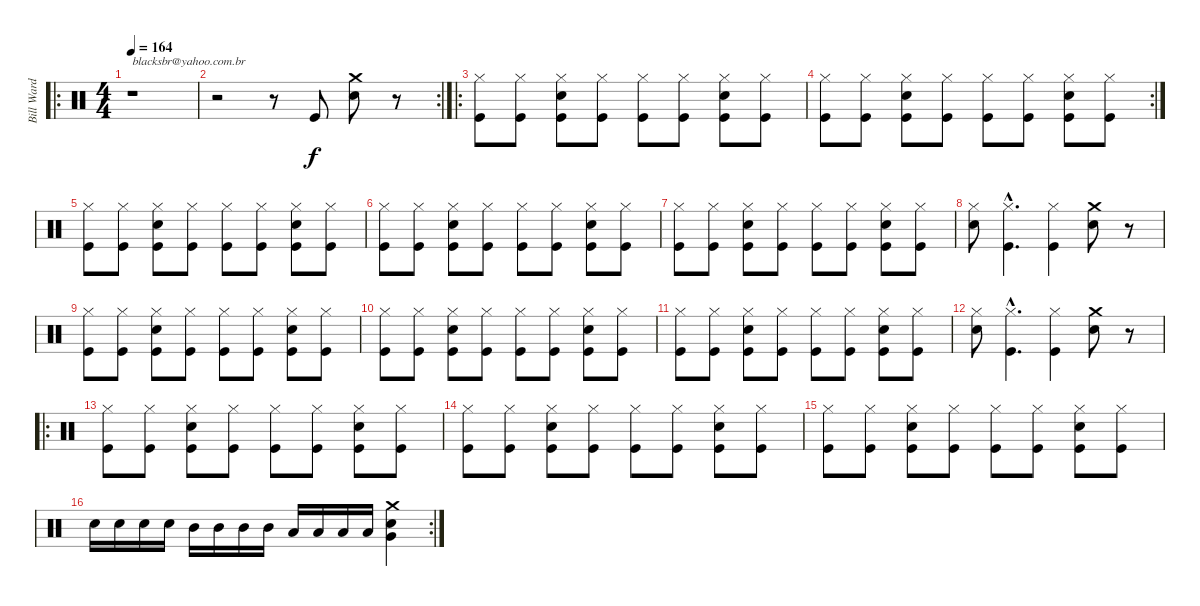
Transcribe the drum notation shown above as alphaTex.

\track ("Bill Ward" "Bill Ward") {instrument percussion}
\staff {score}
\articulation defaults
\ro
\ts (4 4)
\tempo 164
\clef neutral
\ks c
r.1{txt "blacksbr@yahoo.com.br" dy f} |
\rc 2
r.2 r.8 "Kick (hit)".8 ("Crash medium (hit)" "Snare (hit) 2").8 r.8 |
\ro
("Hi-Hat (closed)" "Kick (hit)").8 ("Hi-Hat (closed)" "Kick (hit)").8 ("Hi-Hat (closed)" "Snare (hit) 2" "Kick (hit)").8 ("Hi-Hat (closed)" "Kick (hit)").8 ("Hi-Hat (closed)" "Kick (hit)").8 ("Hi-Hat (closed)" "Kick (hit)").8 ("Hi-Hat (closed)" "Snare (hit) 2" "Kick (hit)").8 ("Hi-Hat (closed)" "Kick (hit)").8 |
\rc 2
("Hi-Hat (closed)" "Kick (hit)").8 ("Hi-Hat (closed)" "Kick (hit)").8 ("Hi-Hat (closed)" "Snare (hit) 2" "Kick (hit)").8 ("Hi-Hat (closed)" "Kick (hit)").8 ("Hi-Hat (closed)" "Kick (hit)").8 ("Hi-Hat (closed)" "Kick (hit)").8 ("Hi-Hat (closed)" "Snare (hit) 2" "Kick (hit)").8 ("Hi-Hat (closed)" "Kick (hit)").8 |
("Hi-Hat (closed)" "Kick (hit)").8 ("Hi-Hat (closed)" "Kick (hit)").8 ("Hi-Hat (closed)" "Snare (hit) 2" "Kick (hit)").8 ("Hi-Hat (closed)" "Kick (hit)").8 ("Hi-Hat (closed)" "Kick (hit)").8 ("Hi-Hat (closed)" "Kick (hit)").8 ("Hi-Hat (closed)" "Snare (hit) 2" "Kick (hit)").8 ("Hi-Hat (closed)" "Kick (hit)").8 |
("Hi-Hat (closed)" "Kick (hit)").8 ("Hi-Hat (closed)" "Kick (hit)").8 ("Hi-Hat (closed)" "Snare (hit) 2" "Kick (hit)").8 ("Hi-Hat (closed)" "Kick (hit)").8 ("Hi-Hat (closed)" "Kick (hit)").8 ("Hi-Hat (closed)" "Kick (hit)").8 ("Hi-Hat (closed)" "Snare (hit) 2" "Kick (hit)").8 ("Hi-Hat (closed)" "Kick (hit)").8 |
("Hi-Hat (closed)" "Kick (hit)").8 ("Hi-Hat (closed)" "Kick (hit)").8 ("Hi-Hat (closed)" "Snare (hit) 2" "Kick (hit)").8 ("Hi-Hat (closed)" "Kick (hit)").8 ("Hi-Hat (closed)" "Kick (hit)").8 ("Hi-Hat (closed)" "Kick (hit)").8 ("Hi-Hat (closed)" "Snare (hit) 2" "Kick (hit)").8 ("Hi-Hat (closed)" "Kick (hit)").8 |
("Hi-Hat (closed)" "Snare (hit) 2").8 ("Hi-Hat (closed)"{hac} "Kick (hit)"{hac}).4{d} ("Hi-Hat (closed)" "Kick (hit)").4 ("Crash medium (hit)" "Snare (hit) 2").8 r.8 |
("Hi-Hat (closed)" "Kick (hit)").8 ("Hi-Hat (closed)" "Kick (hit)").8 ("Hi-Hat (closed)" "Snare (hit) 2" "Kick (hit)").8 ("Hi-Hat (closed)" "Kick (hit)").8 ("Hi-Hat (closed)" "Kick (hit)").8 ("Hi-Hat (closed)" "Kick (hit)").8 ("Hi-Hat (closed)" "Snare (hit) 2" "Kick (hit)").8 ("Hi-Hat (closed)" "Kick (hit)").8 |
("Hi-Hat (closed)" "Kick (hit)").8 ("Hi-Hat (closed)" "Kick (hit)").8 ("Hi-Hat (closed)" "Snare (hit) 2" "Kick (hit)").8 ("Hi-Hat (closed)" "Kick (hit)").8 ("Hi-Hat (closed)" "Kick (hit)").8 ("Hi-Hat (closed)" "Kick (hit)").8 ("Hi-Hat (closed)" "Snare (hit) 2" "Kick (hit)").8 ("Hi-Hat (closed)" "Kick (hit)").8 |
("Hi-Hat (closed)" "Kick (hit)").8 ("Hi-Hat (closed)" "Kick (hit)").8 ("Hi-Hat (closed)" "Snare (hit) 2" "Kick (hit)").8 ("Hi-Hat (closed)" "Kick (hit)").8 ("Hi-Hat (closed)" "Kick (hit)").8 ("Hi-Hat (closed)" "Kick (hit)").8 ("Hi-Hat (closed)" "Snare (hit) 2" "Kick (hit)").8 ("Hi-Hat (closed)" "Kick (hit)").8 |
("Hi-Hat (closed)" "Snare (hit) 2").8 ("Hi-Hat (closed)"{hac} "Kick (hit)"{hac}).4{d} ("Hi-Hat (closed)" "Kick (hit)").4 ("Crash medium (hit)" "Snare (hit) 2").8 r.8 |
\ro
("Hi-Hat (closed)" "Kick (hit)").8 ("Hi-Hat (closed)" "Kick (hit)").8 ("Hi-Hat (closed)" "Snare (hit) 2" "Kick (hit)").8 ("Hi-Hat (closed)" "Kick (hit)").8 ("Hi-Hat (closed)" "Kick (hit)").8 ("Hi-Hat (closed)" "Kick (hit)").8 ("Hi-Hat (closed)" "Snare (hit) 2" "Kick (hit)").8 ("Hi-Hat (closed)" "Kick (hit)").8 |
("Hi-Hat (closed)" "Kick (hit)").8 ("Hi-Hat (closed)" "Kick (hit)").8 ("Hi-Hat (closed)" "Snare (hit) 2" "Kick (hit)").8 ("Hi-Hat (closed)" "Kick (hit)").8 ("Hi-Hat (closed)" "Kick (hit)").8 ("Hi-Hat (closed)" "Kick (hit)").8 ("Hi-Hat (closed)" "Snare (hit) 2" "Kick (hit)").8 ("Hi-Hat (closed)" "Kick (hit)").8 |
("Hi-Hat (closed)" "Kick (hit)").8 ("Hi-Hat (closed)" "Kick (hit)").8 ("Hi-Hat (closed)" "Snare (hit) 2" "Kick (hit)").8 ("Hi-Hat (closed)" "Kick (hit)").8 ("Hi-Hat (closed)" "Kick (hit)").8 ("Hi-Hat (closed)" "Kick (hit)").8 ("Hi-Hat (closed)" "Snare (hit) 2" "Kick (hit)").8 ("Hi-Hat (closed)" "Kick (hit)").8 |
\rc 2 "Snare (hit) 2".16 "Snare (hit) 2".16 "Snare (hit) 2".16 "Snare (hit) 2".16 "Mid Tom (hit)".16 "Mid Tom (hit)".16 "Mid Tom (hit)".16 "Mid Tom (hit)".16 "Low Tom (hit)".16 "Low Tom (hit)".16 "Low Tom (hit)".16 "Low Tom (hit)".16
("Very Low Tom (hit)" "Snare (hit) 2" "Crash medium (hit)").4
